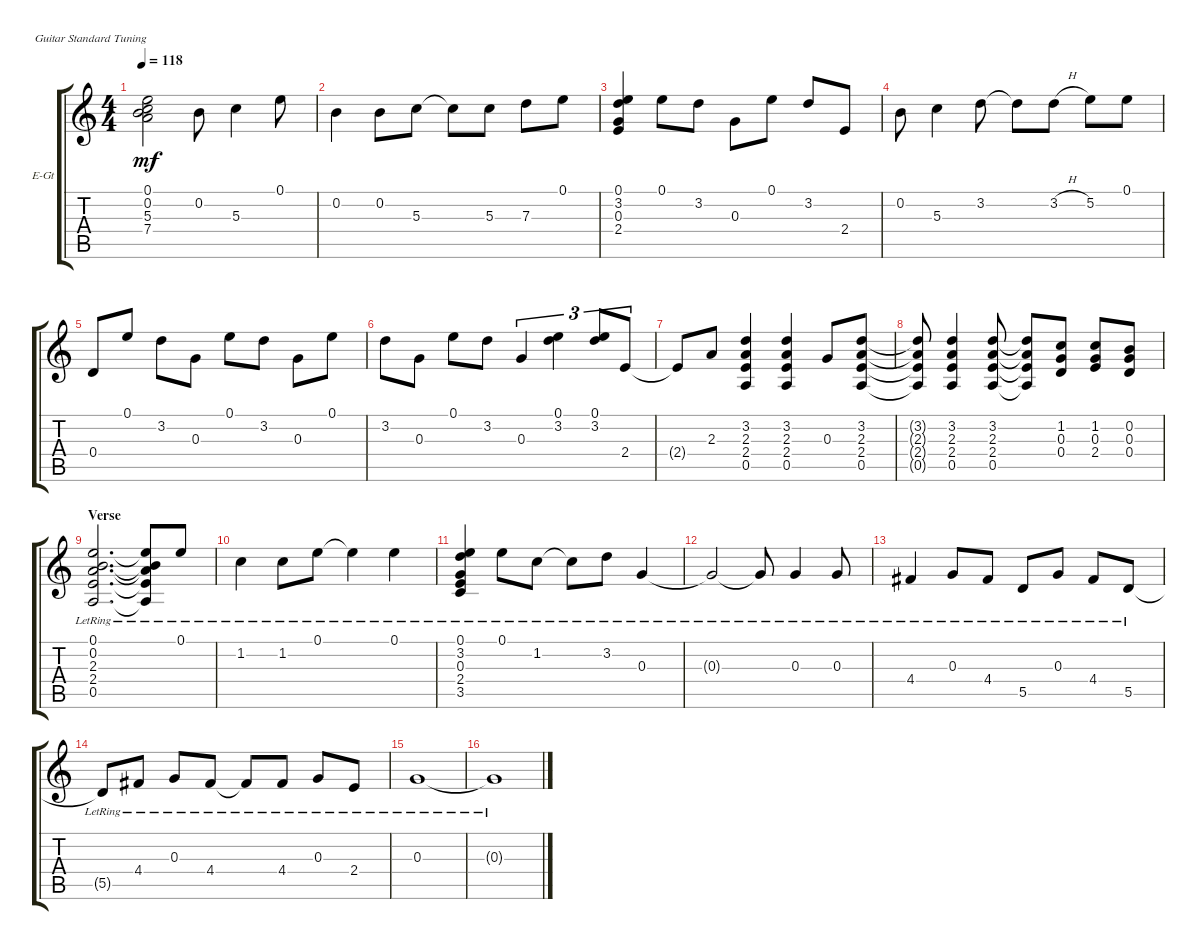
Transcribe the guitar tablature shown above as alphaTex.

\defaultSystemsLayout 4
\bracketExtendMode groupsimilarinstruments
\firstSystemTrackNameOrientation horizontal
\otherSystemsTrackNameOrientation horizontal
\track ("Electric Guitar" "E-Gt") {instrument electricguitarclean}
\staff {score tabs}
\tuning (E4 B3 G3 D3 A2 E2)
\ts (4 4)
\tempo 118
\clef g2
\ks c
(7.4 5.3 0.2 0.1).2{dy mf} 0.2.8 5.3.4 0.1.8 |
0.2.4 0.2.8 5.3.8 5.3{t}.8 5.3.8 7.3.8 0.1.8 |
(0.1 3.2 0.3 2.4).4 0.1.8 3.2.8 0.3.8 0.1.8 3.2.8 2.4.8 |
0.2.8 5.3.4 3.2.8 3.2{t}.8 3.2{h}.8 5.2.8 0.1.8 |
0.4.8 0.1.8 3.2.8 0.3.8 0.1.8 3.2.8 0.3.8 0.1.8 |
3.2.8 0.3.8 0.1.8 3.2.8 0.3.4{tu (3 2)} (3.2 0.1).4{tu (3 2)} (0.1 3.2).8{tu (3 2)} 2.4.8{tu (3 2)} |
2.4{t}.8 2.3.8 (0.5 2.4 2.3 3.2).4 (0.5 2.4 2.3 3.2).4 0.3.8 (0.5 2.4 2.3 3.2).8 |
(0.5{t} 2.4{t} 2.3{t} 3.2{t}).8 (0.5 2.4 2.3 3.2).4 (0.5 2.4 2.3 3.2).8 (0.5{t} 2.4{t} 2.3{t} 3.2{t}).8 (0.4 0.3 1.2).8 (1.2 0.3 2.4).8 (0.4 0.3 0.2).8 |
\section ("" "Verse")
(0.5{lr} 2.4{lr} 2.3{lr} 0.2{lr} 0.1{lr}).2{d} (0.5{lr t} 2.4{lr t} 2.3{lr t} 0.2{lr t} 0.1{lr t}).8 0.1{lr}.8 |
1.2{lr}.4 1.2{lr}.8 0.1{lr}.8 0.1{lr t}.4 0.1{lr}.4 |
(3.5{lr} 2.4{lr} 0.3{lr} 3.2{lr} 0.1{lr}).4 0.1{lr}.8 1.2{lr}.8 1.2{lr t}.8 3.2{lr}.8 0.3{lr}.4 |
0.3{lr t}.2 0.3{lr t}.8 0.3{lr}.4 0.3{lr}.8 |
4.4{lr}.4 0.3{lr}.8 4.4{lr}.8 5.5{lr}.8 0.3{lr}.8 4.4{lr}.8 5.5{lr}.8 |
5.5{lr t}.8 4.4{lr}.8 0.3{lr}.8 4.4{lr}.8 4.4{lr t}.8 4.4{lr}.8 0.3{lr}.8 2.4{lr}.8 |
0.3{lr}.1 |
0.3{lr t}.1
